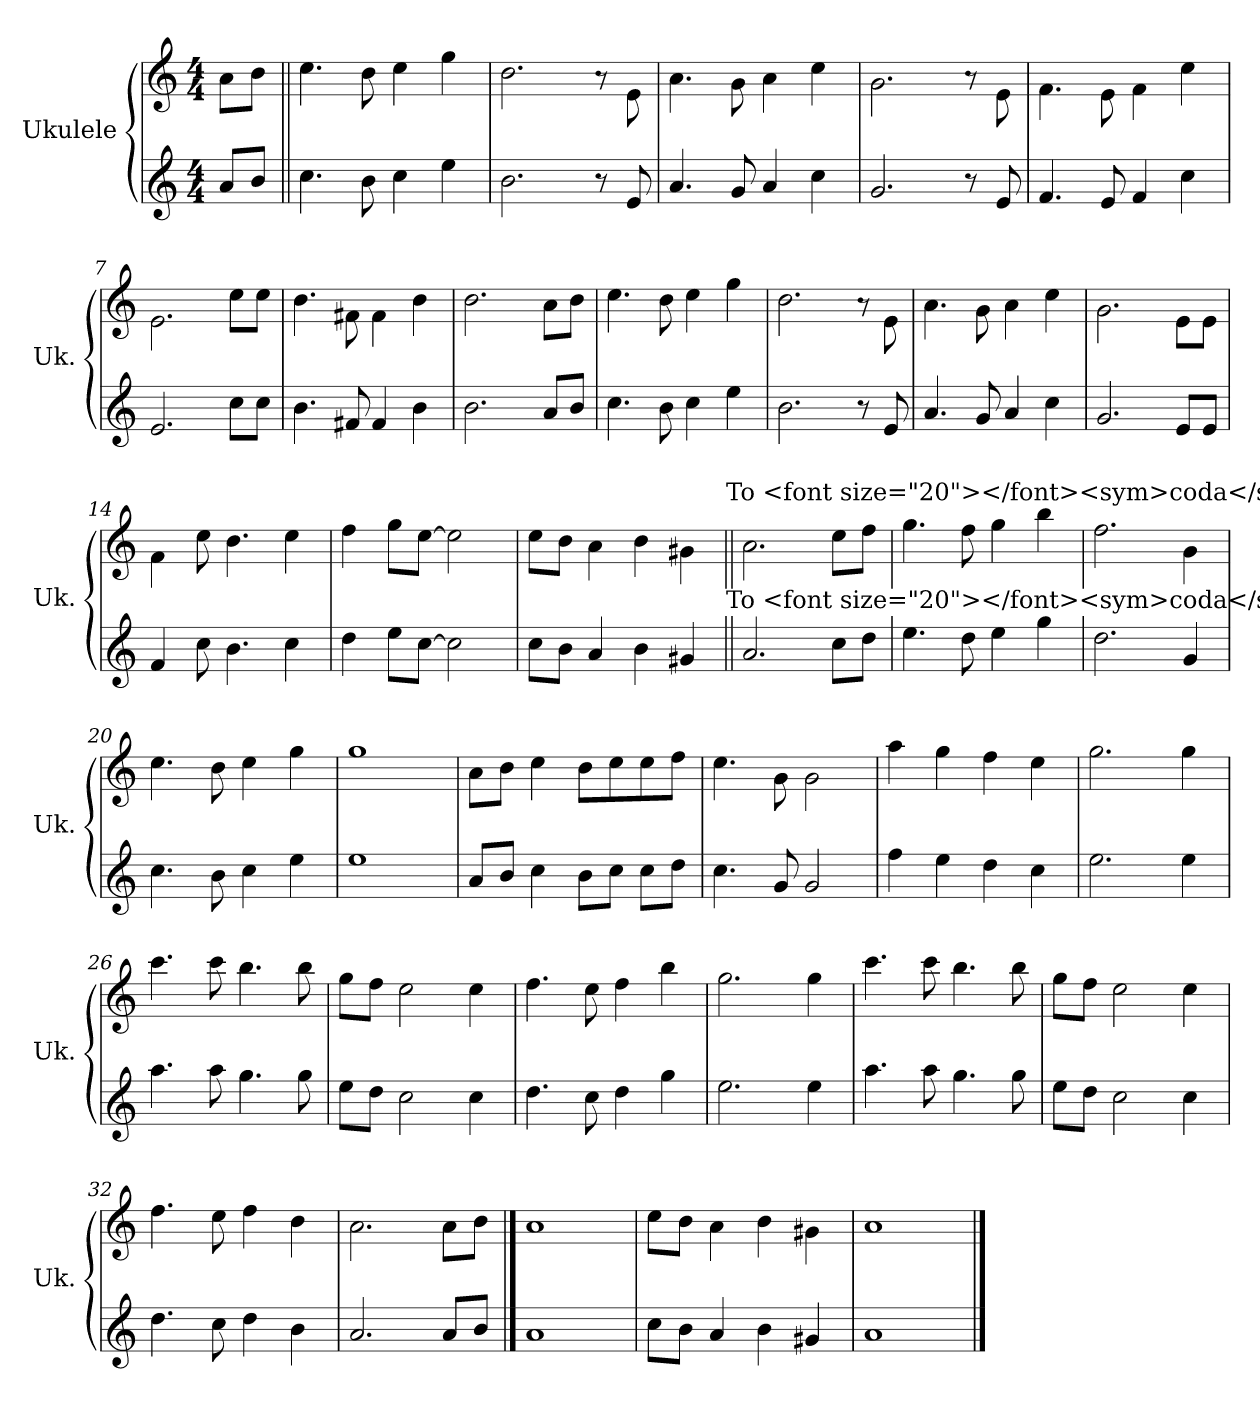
**kern	**kern
*part1	*part1
*staff2	*staff1
*I"Ukulele	*
*I'Uk.	*
*	*stria4
*clefG2	*
*k[]	*k[]
*M4/4	*M4/4
*MM80	*MM80
=1	=1
8a/L	8a\L
8b/J	8b\J
=2||	=2||
4.cc\	4.cc\
8b\	8b\
4cc\	4cc\
4ee\	4ee\
=3	=3
2.b\	2.b\
8r	8r
8e/	8e\
=4	=4
4.a/	4.a\
8g/	8g\
4a/	4a\
4cc\	4cc\
!!LO:LB:g=z
=5	=5
2.g/	2.g\
8r	8r
8e/	8e\
=6	=6
4.f/	4.f\
8e/	8e\
4f/	4f\
4cc\	4cc\
=7	=7
2.e/	2.e\
8cc\L	8cc\L
8cc\J	8cc\J
!!LO:LB:g=z
=8	=8
4.b\	4.b\
8f#X/	8f#\
4f#/	4f#\
4b\	4b\
=9	=9
2.b\	2.b\
8a/L	8a\L
8b/J	8b\J
=10	=10
4.cc\	4.cc\
8b\	8b\
4cc\	4cc\
4ee\	4ee\
!!LO:LB:g=z
=11	=11
2.b\	2.b\
8r	8r
8e/	8e\
=12	=12
4.a/	4.a\
8g/	8g\
4a/	4a\
4cc\	4cc\
=13	=13
2.g/	2.g\
8e/L	8e\L
8e/J	8e\J
=14	=14
4f/	4f\
8cc\	8cc\
4.b\	4.b\
4cc\	4cc\
!!LO:LB:g=z
=15	=15
4dd\	4dd\
8ee\L	8ee\L
[8cc\J	[8cc\J
2cc\]	2cc\]
=16	=16
8cc\L	8cc\L
8b\J	8b\J
4a/	4a\
4b\	4b\
4g#X/	4g#\
!	!LO:TX:a:t=To <font size="20"></font><sym>coda</sym>
!LO:TX:a:t=To <font size="20"></font><sym>coda</sym>	!
=17||	=17||
2.a/	2.a\
8cc\L	8cc\L
8dd\J	8dd\J
!!LO:LB:g=z
=18	=18
4.ee\	4.ee\
8dd\	8dd\
4ee\	4ee\
4gg\	4gg\
=19	=19
2.dd\	2.dd\
4g/	4g\
=20	=20
4.cc\	4.cc\
8b\	8b\
4cc\	4cc\
4ee\	4ee\
=21	=21
1ee	1ee
!!LO:PB:g=z
=22	=22
8a/L	8a\L
8b/J	8b\J
4cc\	4cc\
8b\L	8b\L
8cc\J	8cc\
8cc\L	8cc\
8dd\J	8dd\J
=23	=23
4.cc\	4.cc\
8g/	8g\
2g/	2g\
=24	=24
4ff\	4ff\
4ee\	4ee\
4dd\	4dd\
4cc\	4cc\
!!LO:LB:g=z
=25	=25
2.ee\	2.ee\
4ee\	4ee\
=26	=26
4.aa\	4.aa\
8aa\	8aa\
4.gg\	4.gg\
8gg\	8gg\
=27	=27
8ee\L	8ee\L
8dd\J	8dd\J
2cc\	2cc\
4cc\	4cc\
=28	=28
4.dd\	4.dd\
8cc\	8cc\
4dd\	4dd\
4gg\	4gg\
!!LO:LB:g=z
=29	=29
2.ee\	2.ee\
4ee\	4ee\
=30	=30
4.aa\	4.aa\
8aa\	8aa\
4.gg\	4.gg\
8gg\	8gg\
=31	=31
8ee\L	8ee\L
8dd\J	8dd\J
2cc\	2cc\
4cc\	4cc\
=32	=32
4.dd\	4.dd\
8cc\	8cc\
4dd\	4dd\
4b\	4b\
!!LO:LB:g=z
=33	=33
2.a/	2.a\
8a/L	8a\L
8b/J	8b\J
==34	==34
1a	1a
=35	=35
8cc\L	8cc\L
8b\J	8b\J
4a/	4a\
4b\	4b\
4g#X/	4g#\
=36	=36
1a	1a
==	==
*-	*-
